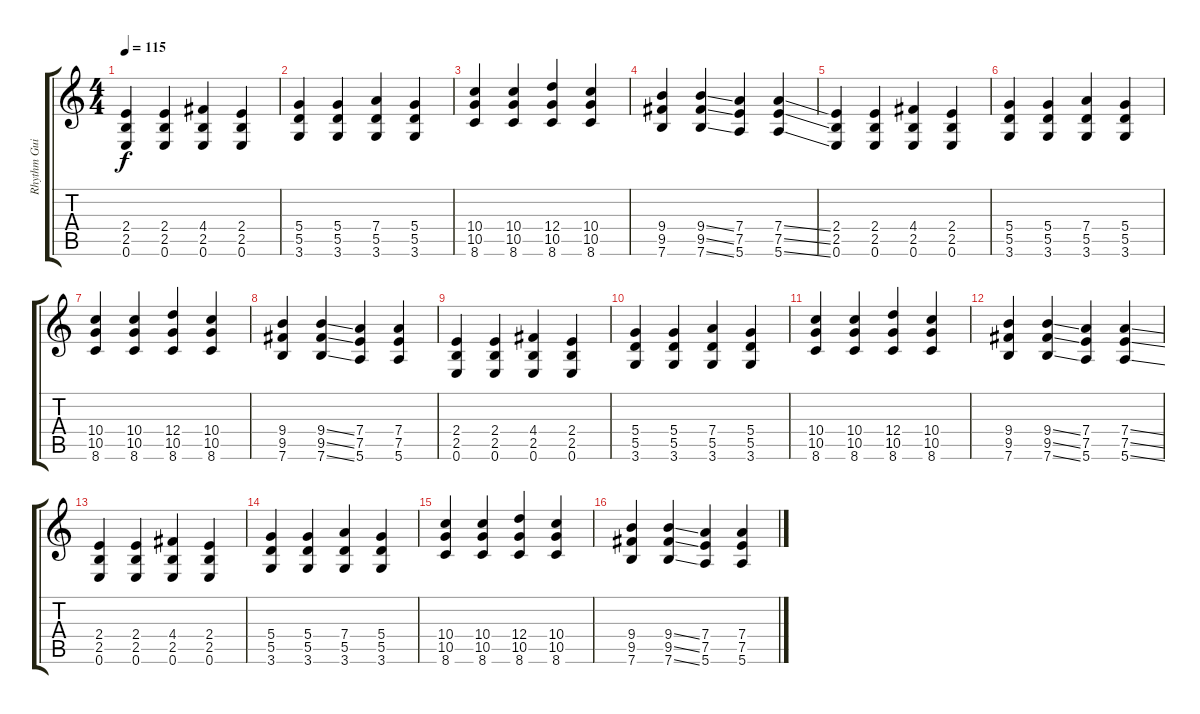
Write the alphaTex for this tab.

\track ("Rhythm Guitar" "Rhythm Gui") {instrument acousticguitarsteel}
\staff {score tabs}
\tuning (E4 B3 G3 D3 A2 E2) {hide}
\ts (4 4)
\tempo 115
\clef g2
\ks c
(2.4 2.5 0.6).4{dy f} (2.4 2.5 0.6).4 (4.4 2.5 0.6).4 (2.4 2.5 0.6).4 |
(5.4 5.5 3.6).4 (5.4 5.5 3.6).4 (7.4 5.5 3.6).4 (5.4 5.5 3.6).4 |
(10.4 10.5 8.6).4 (10.4 10.5 8.6).4 (12.4 10.5 8.6).4 (10.4 10.5 8.6).4 |
(9.4 9.5 7.6).4 (9.4{ss} 9.5{ss} 7.6{ss}).4 (7.4 7.5 5.6).4 (7.4{ss} 7.5{ss} 5.6{ss}).4 |
(2.4 2.5 0.6).4 (2.4 2.5 0.6).4 (4.4 2.5 0.6).4 (2.4 2.5 0.6).4 |
(5.4 5.5 3.6).4 (5.4 5.5 3.6).4 (7.4 5.5 3.6).4 (5.4 5.5 3.6).4 |
(10.4 10.5 8.6).4 (10.4 10.5 8.6).4 (12.4 10.5 8.6).4 (10.4 10.5 8.6).4 |
(9.4 9.5 7.6).4 (9.4{ss} 9.5{ss} 7.6{ss}).4 (7.4 7.5 5.6).4 (7.4 7.5 5.6).4 |
(2.4 2.5 0.6).4 (2.4 2.5 0.6).4 (4.4 2.5 0.6).4 (2.4 2.5 0.6).4 |
(5.4 5.5 3.6).4 (5.4 5.5 3.6).4 (7.4 5.5 3.6).4 (5.4 5.5 3.6).4 |
(10.4 10.5 8.6).4 (10.4 10.5 8.6).4 (12.4 10.5 8.6).4 (10.4 10.5 8.6).4 |
(9.4 9.5 7.6).4 (9.4{ss} 9.5{ss} 7.6{ss}).4 (7.4 7.5 5.6).4 (7.4{ss} 7.5{ss} 5.6{ss}).4 |
(2.4 2.5 0.6).4 (2.4 2.5 0.6).4 (4.4 2.5 0.6).4 (2.4 2.5 0.6).4 |
(5.4 5.5 3.6).4 (5.4 5.5 3.6).4 (7.4 5.5 3.6).4 (5.4 5.5 3.6).4 |
(10.4 10.5 8.6).4 (10.4 10.5 8.6).4 (12.4 10.5 8.6).4 (10.4 10.5 8.6).4 |
(9.4 9.5 7.6).4 (9.4{ss} 9.5{ss} 7.6{ss}).4 (7.4 7.5 5.6).4 (7.4 7.5 5.6).4
